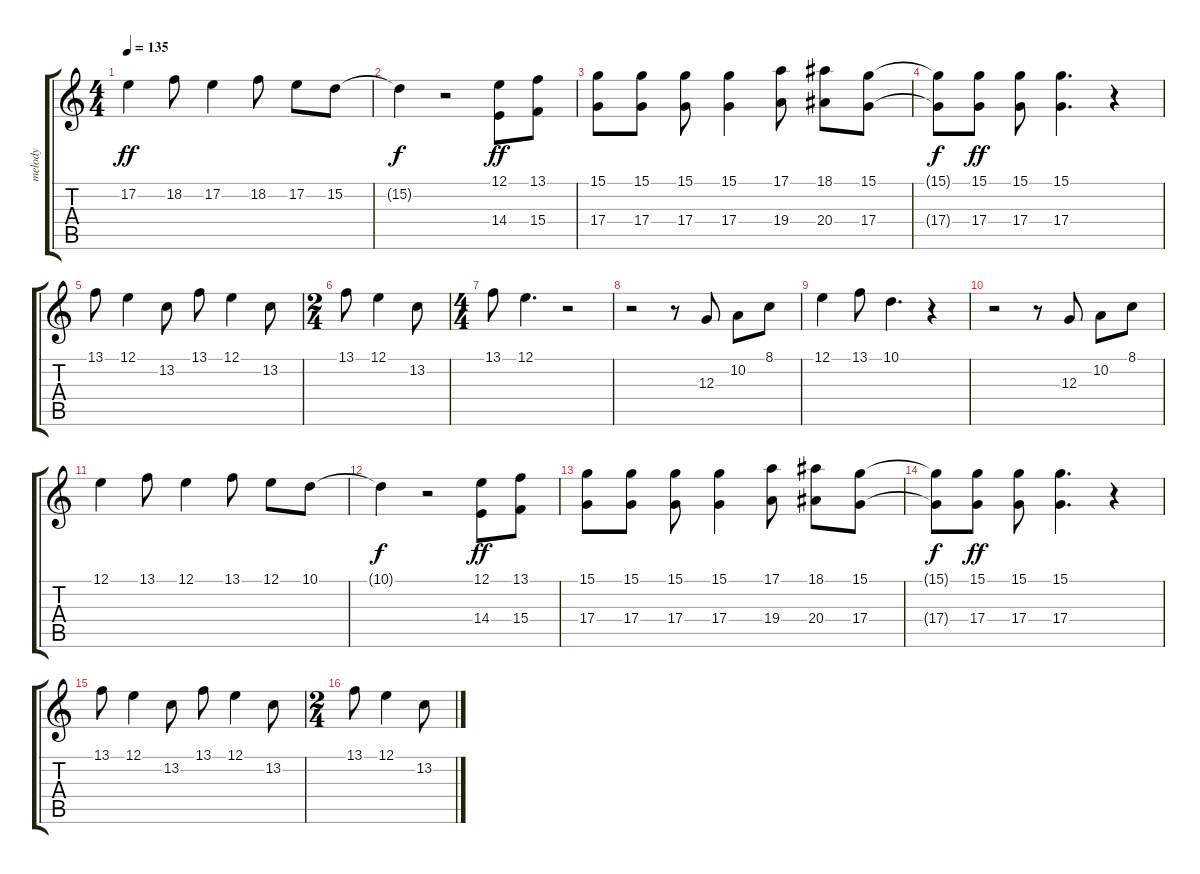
\track ("melody" "melody") {instrument flute}
\staff {score tabs}
\tuning (E4 B3 G3 D3 A2 E2) {hide}
\ts (4 4)
\tempo 135
\clef g2
\ks c
17.2.4{dy ff} 18.2.8 17.2.4 18.2.8 17.2.8 15.2.8 |
15.2{t}.4{dy f} r.2 (12.1 14.4).8{dy ff} (13.1 15.4).8 |
(15.1 17.4).8 (15.1 17.4).8 (15.1 17.4).8 (15.1 17.4).4 (17.1 19.4).8 (18.1 20.4).8 (15.1 17.4).8 |
(15.1{t} 17.4{t}).8{dy f} (15.1 17.4).8{dy ff} (15.1 17.4).8 (15.1 17.4).4{d} r.4 |
13.1.8 12.1.4 13.2.8 13.1.8 12.1.4 13.2.8 |
\ts (2 4)
13.1.8 12.1.4 13.2.8 |
\ts (4 4)
13.1.8 12.1.4{d} r.2 |
r.2 r.8 12.3.8 10.2.8 8.1.8 |
12.1.4 13.1.8 10.1.4{d} r.4 |
r.2 r.8 12.3.8 10.2.8 8.1.8 |
12.1.4 13.1.8 12.1.4 13.1.8 12.1.8 10.1.8 |
10.1{t}.4{dy f} r.2 (12.1 14.4).8{dy ff} (13.1 15.4).8 |
(15.1 17.4).8 (15.1 17.4).8 (15.1 17.4).8 (15.1 17.4).4 (17.1 19.4).8 (18.1 20.4).8 (15.1 17.4).8 |
(15.1{t} 17.4{t}).8{dy f} (15.1 17.4).8{dy ff} (15.1 17.4).8 (15.1 17.4).4{d} r.4 |
13.1.8 12.1.4 13.2.8 13.1.8 12.1.4 13.2.8 |
\ts (2 4)
13.1.8 12.1.4 13.2.8
